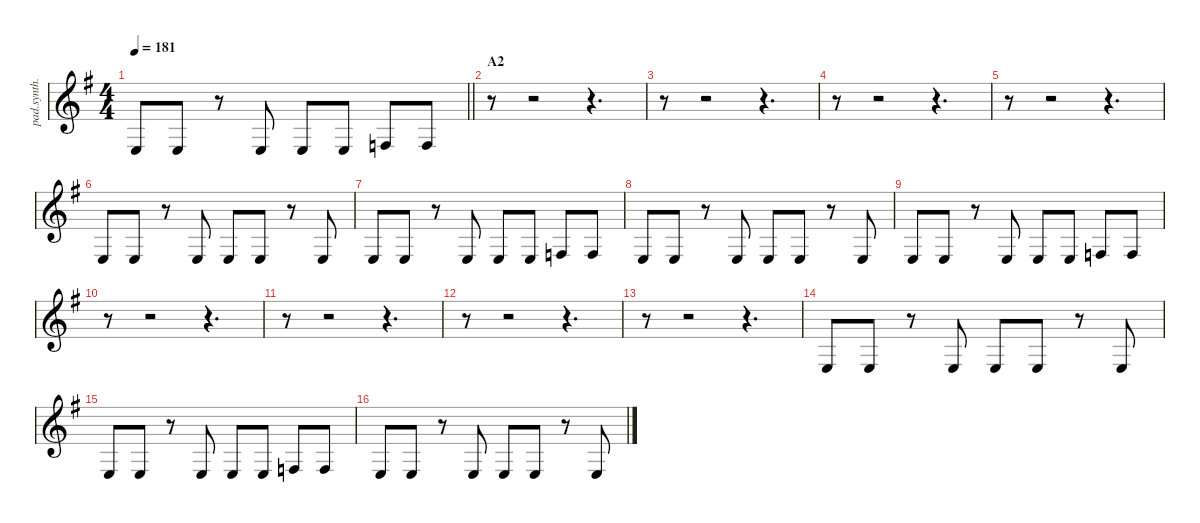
\defaultSystemsLayout 4
\hideDynamics
\bracketExtendMode nobrackets
\track ("Synth I" "pad.synth.") {instrument pad7halo}
\staff {score}
\tuning (E4 B3 G3 D3 A2 E2)
\ts (4 4)
\tempo 181
\clef g2
\barLineRight lightlight
\ks g
0.6{acc forcenatural}.8{ot 8vb dy f} 0.6{acc forcenatural}.8{ot 8vb} r.8{ot 8vb} 0.6{acc forcenatural}.8{ot 8vb} 0.6{acc forcenatural}.8{ot 8vb} 0.6{acc forcenatural}.8{ot 8vb} 1.6{acc forcenatural}.8{ot 8vb} 1.6{acc forcenatural}.8{ot 8vb} |
\section ("" "A2")
r.8 r.2 r.4{d} |
r.8 r.2 r.4{d} |
r.8 r.2 r.4{d} |
r.8 r.2 r.4{d} |
0.6{acc forcenatural}.8{ot 8vb} 0.6{acc forcenatural}.8{ot 8vb} r.8{ot 8vb} 0.6{acc forcenatural}.8{ot 8vb} 0.6{acc forcenatural}.8{ot 8vb} 0.6{acc forcenatural}.8{ot 8vb} r.8{ot 8vb} 0.6{acc forcenatural}.8{ot 8vb} |
0.6{acc forcenatural}.8{ot 8vb} 0.6{acc forcenatural}.8{ot 8vb} r.8{ot 8vb} 0.6{acc forcenatural}.8{ot 8vb} 0.6{acc forcenatural}.8{ot 8vb} 0.6{acc forcenatural}.8{ot 8vb} 1.6{acc forcenatural}.8{ot 8vb} 1.6{acc forcenatural}.8{ot 8vb} |
0.6{acc forcenatural}.8{ot 8vb} 0.6{acc forcenatural}.8{ot 8vb} r.8{ot 8vb} 0.6{acc forcenatural}.8{ot 8vb} 0.6{acc forcenatural}.8{ot 8vb} 0.6{acc forcenatural}.8{ot 8vb} r.8{ot 8vb} 0.6{acc forcenatural}.8{ot 8vb} |
0.6{acc forcenatural}.8{ot 8vb} 0.6{acc forcenatural}.8{ot 8vb} r.8{ot 8vb} 0.6{acc forcenatural}.8{ot 8vb} 0.6{acc forcenatural}.8{ot 8vb} 0.6{acc forcenatural}.8{ot 8vb} 1.6{acc forcenatural}.8{ot 8vb} 1.6{acc forcenatural}.8{ot 8vb} |
r.8 r.2 r.4{d} |
r.8 r.2 r.4{d} |
r.8 r.2 r.4{d} |
r.8 r.2 r.4{d} |
0.6{acc forcenatural}.8{ot 8vb} 0.6{acc forcenatural}.8{ot 8vb} r.8{ot 8vb} 0.6{acc forcenatural}.8{ot 8vb} 0.6{acc forcenatural}.8{ot 8vb} 0.6{acc forcenatural}.8{ot 8vb} r.8{ot 8vb} 0.6{acc forcenatural}.8{ot 8vb} |
0.6{acc forcenatural}.8{ot 8vb} 0.6{acc forcenatural}.8{ot 8vb} r.8{ot 8vb} 0.6{acc forcenatural}.8{ot 8vb} 0.6{acc forcenatural}.8{ot 8vb} 0.6{acc forcenatural}.8{ot 8vb} 1.6{acc forcenatural}.8{ot 8vb} 1.6{acc forcenatural}.8{ot 8vb} |
0.6{acc forcenatural}.8{ot 8vb} 0.6{acc forcenatural}.8{ot 8vb} r.8{ot 8vb} 0.6{acc forcenatural}.8{ot 8vb} 0.6{acc forcenatural}.8{ot 8vb} 0.6{acc forcenatural}.8{ot 8vb} r.8{ot 8vb} 0.6{acc forcenatural}.8{ot 8vb}
